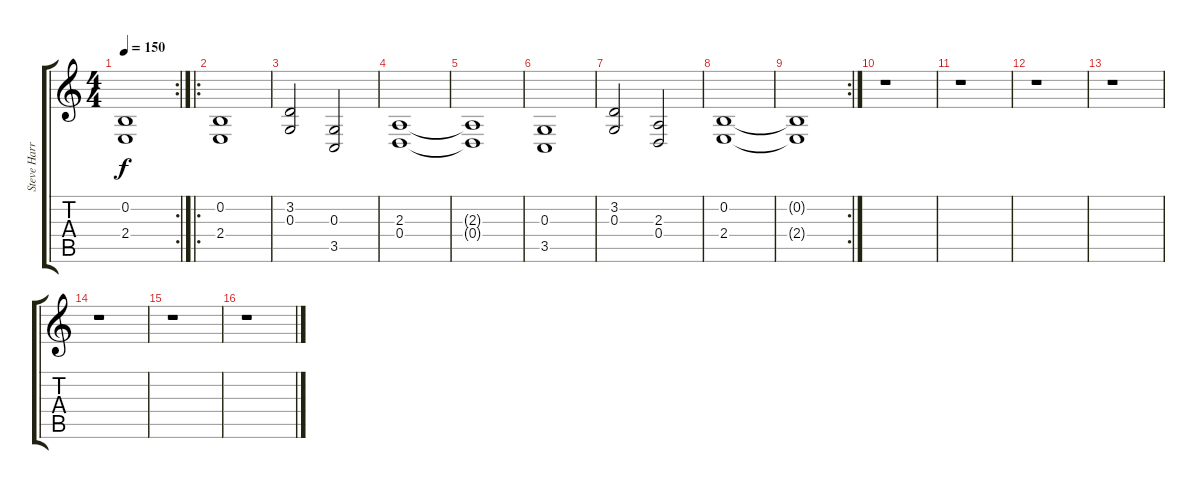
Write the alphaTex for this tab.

\track ("Steve Harris (Synth)" "Steve Harr") {instrument synthstrings2}
\staff {score tabs}
\tuning (E4 B3 G3 D3 A2 E2) {hide}
\rc 2
\ts (4 4)
\tempo 150
\clef g2
\ks c
(0.2{t} 2.4{t}).1{dy f} |
\ro
(0.2 2.4).1 |
(3.2 0.3).2 (0.3 3.5).2 |
(2.3 0.4).1 |
(2.3{t} 0.4{t}).1 |
(0.3 3.5).1 |
(3.2 0.3).2 (2.3 0.4).2 |
(0.2 2.4).1 |
\rc 2
(0.2{t} 2.4{t}).1 |
r.1 |
r.1 |
r.1 |
r.1 |
r.1 |
r.1 |
r.1
